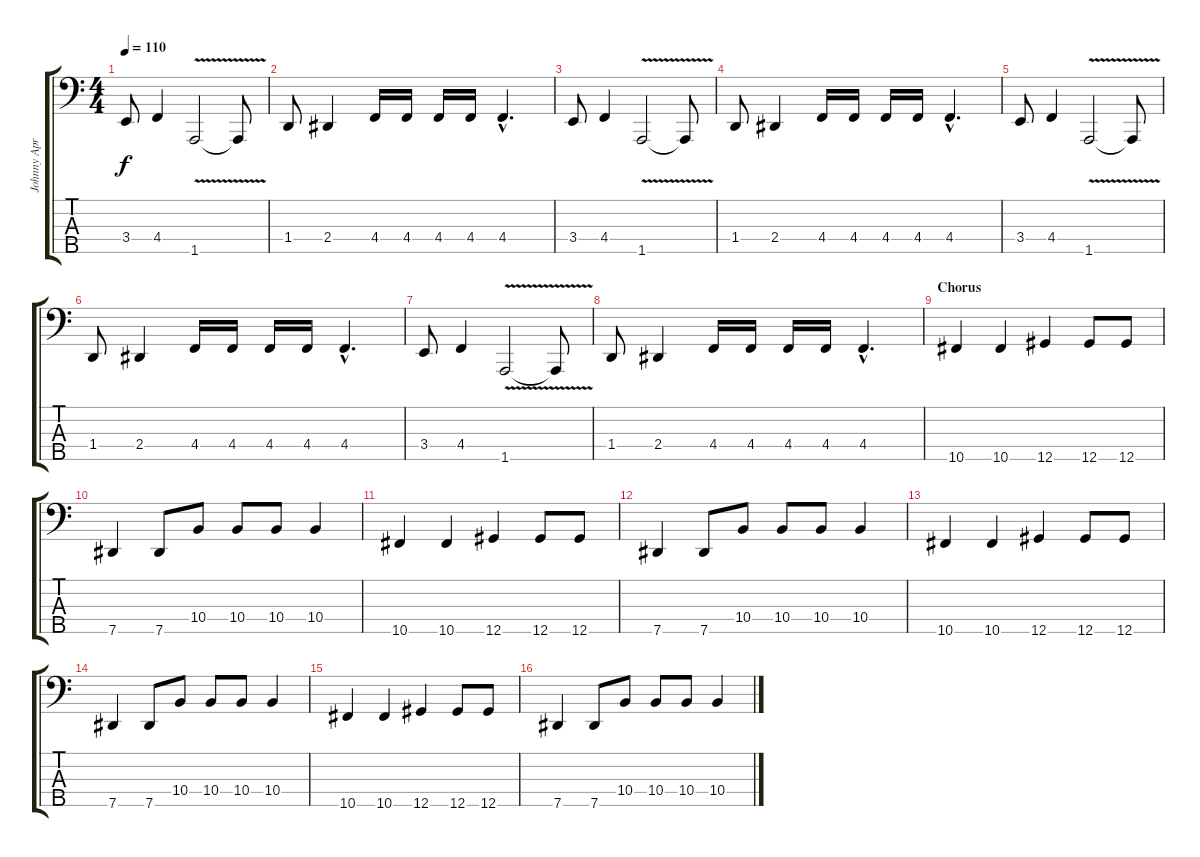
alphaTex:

\track ("Johnny April" "Johnny Apr") {instrument electricbassfinger}
\staff {score tabs}
\tuning (Gb2 Db2 Ab1 Db1 Ab0) {hide}
\ts (4 4)
\tempo 110
\clef f4
\ks c
3.4.8{dy f} 4.4.4 1.5{v}.2 1.5{t}.8 |
1.4.8 2.4.4 4.4.16 4.4.16 4.4.16 4.4.16 4.4{hac}.4{d} |
3.4.8 4.4.4 1.5{v}.2 1.5{t}.8 |
1.4.8 2.4.4 4.4.16 4.4.16 4.4.16 4.4.16 4.4{hac}.4{d} |
3.4.8 4.4.4 1.5{v}.2 1.5{t}.8 |
1.4.8 2.4.4 4.4.16 4.4.16 4.4.16 4.4.16 4.4{hac}.4{d} |
3.4.8 4.4.4 1.5{v}.2 1.5{t}.8 |
1.4.8 2.4.4 4.4.16 4.4.16 4.4.16 4.4.16 4.4{hac}.4{d} |
\section ("" "Chorus")
10.5.4 10.5.4 12.5.4 12.5.8 12.5.8 |
7.5.4 7.5.8 10.4.8 10.4.8 10.4.8 10.4.4 |
10.5.4 10.5.4 12.5.4 12.5.8 12.5.8 |
7.5.4 7.5.8 10.4.8 10.4.8 10.4.8 10.4.4 |
10.5.4 10.5.4 12.5.4 12.5.8 12.5.8 |
7.5.4 7.5.8 10.4.8 10.4.8 10.4.8 10.4.4 |
10.5.4 10.5.4 12.5.4 12.5.8 12.5.8 |
7.5.4 7.5.8 10.4.8 10.4.8 10.4.8 10.4.4
